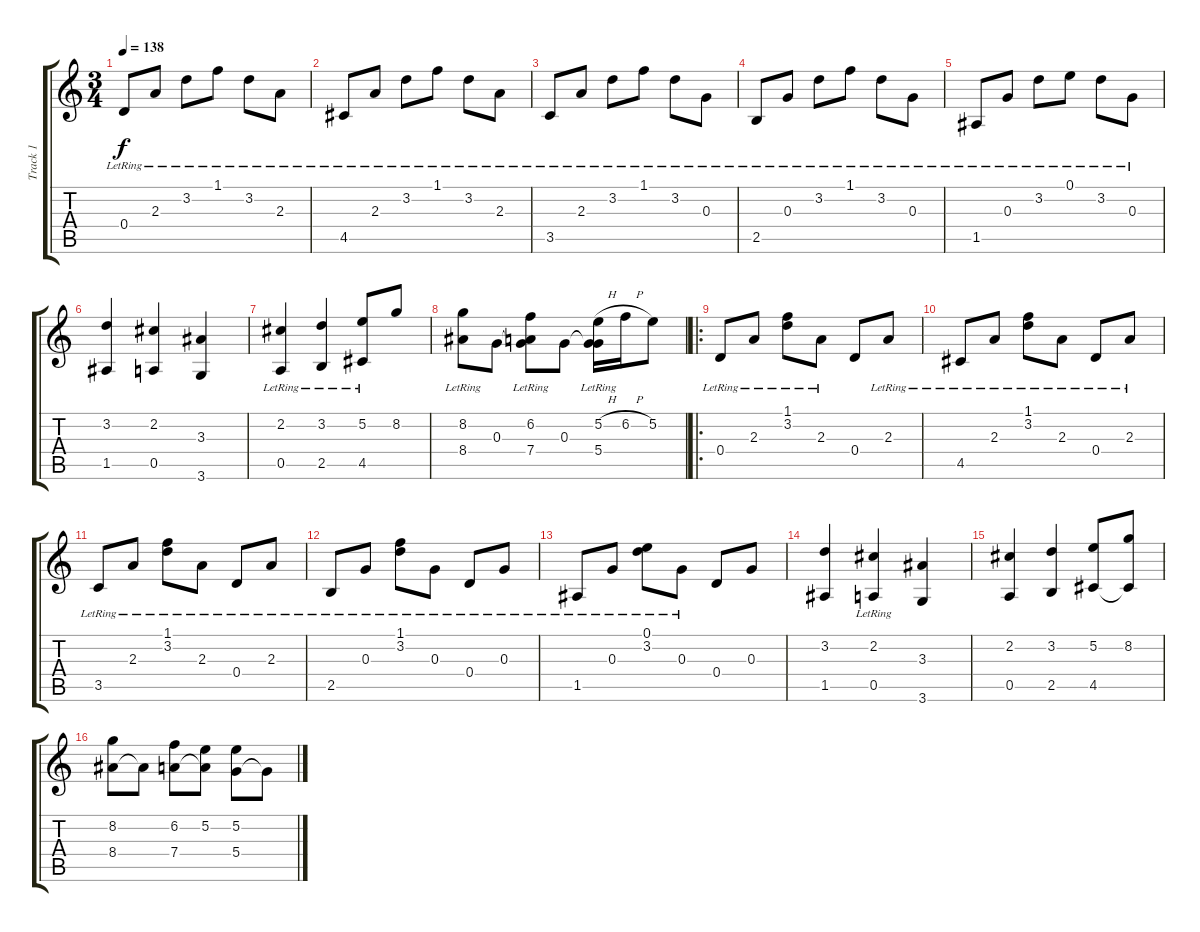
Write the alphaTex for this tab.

\track ("Track 1" "Track 1") {instrument acousticguitarsteel}
\staff {score tabs}
\tuning (E4 B3 G3 D3 A2 E2) {hide}
\ts (3 4)
\tempo 138
\clef g2
\ks c
0.4{lr}.8{dy f instrument acousticguitarsteel} 2.3{lr}.8 3.2{lr}.8 1.1{lr}.8 3.2{lr}.8 2.3{lr}.8 |
4.5{lr}.8 2.3{lr}.8 3.2{lr}.8 1.1{lr}.8 3.2{lr}.8 2.3{lr}.8 |
3.5{lr}.8 2.3{lr}.8 3.2{lr}.8 1.1{lr}.8 3.2{lr}.8 0.3{lr}.8 |
2.5{lr}.8 0.3{lr}.8 3.2{lr}.8 1.1{lr}.8 3.2{lr}.8 0.3{lr}.8 |
1.5{lr}.8 0.3{lr}.8 3.2{lr}.8 0.1{lr}.8 3.2{lr}.8 0.3{lr}.8 |
(3.2 1.5).4 (2.2 0.5).4 (3.3 3.6).4 |
(2.2{lr} 0.5{lr}).4 (3.2{lr} 2.5{lr}).4 (5.2 4.5{lr}).8 8.2.8 |
(8.2{lr} 8.4{lr}).8 0.3.8 (6.2{lr} 0.3{t} 7.4{lr}).8 0.3.8 (5.2{h} 0.3{t} 5.4{lr}).16 6.2{h}.16 5.2.8 |
\ro
0.4{lr}.8 2.3{lr}.8 (1.1{lr} 3.2{lr}).8 2.3{lr}.8 0.4.8 2.3{lr}.8 |
4.5{lr}.8 2.3{lr}.8 (1.1{lr} 3.2{lr}).8 2.3{lr}.8 0.4{lr}.8 2.3{lr}.8 |
3.5{lr}.8 2.3{lr}.8 (1.1{lr} 3.2{lr}).8 2.3{lr}.8 0.4{lr}.8 2.3{lr}.8 |
2.5{lr}.8 0.3{lr}.8 (1.1{lr} 3.2{lr}).8 0.3{lr}.8 0.4{lr}.8 0.3{lr}.8 |
1.5{lr}.8 0.3{lr}.8 (0.1{lr} 3.2{lr}).8 0.3{lr}.8 0.4.8 0.3.8 |
(3.2 1.5).4 (2.2 0.5{lr}).4 (3.3 3.6).4 |
(2.2 0.5).4 (3.2 2.5).4 (5.2 4.5).8 (8.2 4.5{t}).8 |
(8.2 8.4).8 8.4{t}.8 (6.2 7.4).8 (5.2 7.4{t}).8 (5.2 5.4).8 5.4{t}.8
